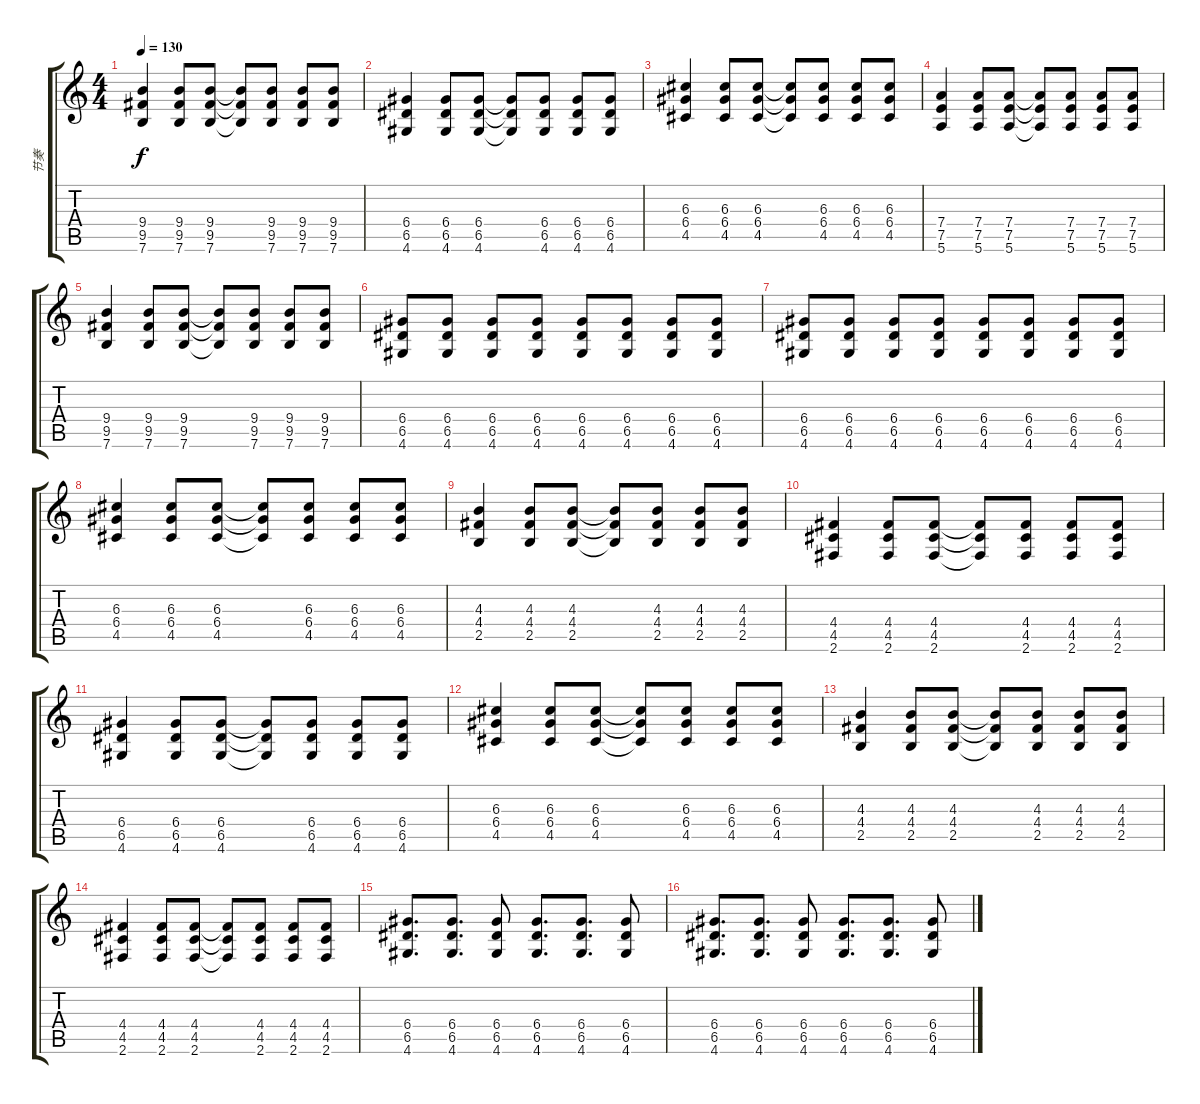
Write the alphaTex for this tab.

\track ("节奏" "节奏") {instrument overdrivenguitar}
\staff {score tabs}
\tuning (E4 B3 G3 D3 A2 E2) {hide}
\ts (4 4)
\tempo 130
\clef g2
\ks c
(9.4 9.5 7.6).4{dy f} (9.4 9.5 7.6).8 (9.4 9.5 7.6).8 (9.4{t} 9.5{t} 7.6{t}).8 (9.4 9.5 7.6).8 (9.4 9.5 7.6).8 (9.4 9.5 7.6).8 |
(6.4 6.5 4.6).4 (6.4 6.5 4.6).8 (6.4 6.5 4.6).8 (6.4{t} 6.5{t} 4.6{t}).8 (6.4 6.5 4.6).8 (6.4 6.5 4.6).8 (6.4 6.5 4.6).8 |
(6.3 6.4 4.5).4 (6.3 6.4 4.5).8 (6.3 6.4 4.5).8 (6.3{t} 6.4{t} 4.5{t}).8 (6.3 6.4 4.5).8 (6.3 6.4 4.5).8 (6.3 6.4 4.5).8 |
(7.4 7.5 5.6).4 (7.4 7.5 5.6).8 (7.4 7.5 5.6).8 (7.4{t} 7.5{t} 5.6{t}).8 (7.4 7.5 5.6).8 (7.4 7.5 5.6).8 (7.4 7.5 5.6).8 |
(9.4 9.5 7.6).4 (9.4 9.5 7.6).8 (9.4 9.5 7.6).8 (9.4{t} 9.5{t} 7.6{t}).8 (9.4 9.5 7.6).8 (9.4 9.5 7.6).8 (9.4 9.5 7.6).8 |
(6.4 6.5 4.6).8 (6.4 6.5 4.6).8 (6.4 6.5 4.6).8 (6.4 6.5 4.6).8 (6.4 6.5 4.6).8 (6.4 6.5 4.6).8 (6.4 6.5 4.6).8 (6.4 6.5 4.6).8 |
(6.4 6.5 4.6).8 (6.4 6.5 4.6).8 (6.4 6.5 4.6).8 (6.4 6.5 4.6).8 (6.4 6.5 4.6).8 (6.4 6.5 4.6).8 (6.4 6.5 4.6).8 (6.4 6.5 4.6).8 |
(6.3 6.4 4.5).4 (6.3 6.4 4.5).8 (6.3 6.4 4.5).8 (6.3{t} 6.4{t} 4.5{t}).8 (6.3 6.4 4.5).8 (6.3 6.4 4.5).8 (6.3 6.4 4.5).8 |
(4.3 4.4 2.5).4 (4.3 4.4 2.5).8 (4.3 4.4 2.5).8 (4.3{t} 4.4{t} 2.5{t}).8 (4.3 4.4 2.5).8 (4.3 4.4 2.5).8 (4.3 4.4 2.5).8 |
(4.4 4.5 2.6).4 (4.4 4.5 2.6).8 (4.4 4.5 2.6).8 (4.4{t} 4.5{t} 2.6{t}).8 (4.4 4.5 2.6).8 (4.4 4.5 2.6).8 (4.4 4.5 2.6).8 |
(6.4 6.5 4.6).4 (6.4 6.5 4.6).8 (6.4 6.5 4.6).8 (6.4{t} 6.5{t} 4.6{t}).8 (6.4 6.5 4.6).8 (6.4 6.5 4.6).8 (6.4 6.5 4.6).8 |
(6.3 6.4 4.5).4 (6.3 6.4 4.5).8 (6.3 6.4 4.5).8 (6.3{t} 6.4{t} 4.5{t}).8 (6.3 6.4 4.5).8 (6.3 6.4 4.5).8 (6.3 6.4 4.5).8 |
(4.3 4.4 2.5).4 (4.3 4.4 2.5).8 (4.3 4.4 2.5).8 (4.3{t} 4.4{t} 2.5{t}).8 (4.3 4.4 2.5).8 (4.3 4.4 2.5).8 (4.3 4.4 2.5).8 |
(4.4 4.5 2.6).4 (4.4 4.5 2.6).8 (4.4 4.5 2.6).8 (4.4{t} 4.5{t} 2.6{t}).8 (4.4 4.5 2.6).8 (4.4 4.5 2.6).8 (4.4 4.5 2.6).8 |
(6.4 6.5 4.6).8{d} (6.4 6.5 4.6).8{d} (6.4 6.5 4.6).8 (6.4 6.5 4.6).8{d} (6.4 6.5 4.6).8{d} (6.4 6.5 4.6).8 |
(6.4 6.5 4.6).8{d} (6.4 6.5 4.6).8{d} (6.4 6.5 4.6).8 (6.4 6.5 4.6).8{d} (6.4 6.5 4.6).8{d} (6.4 6.5 4.6).8
